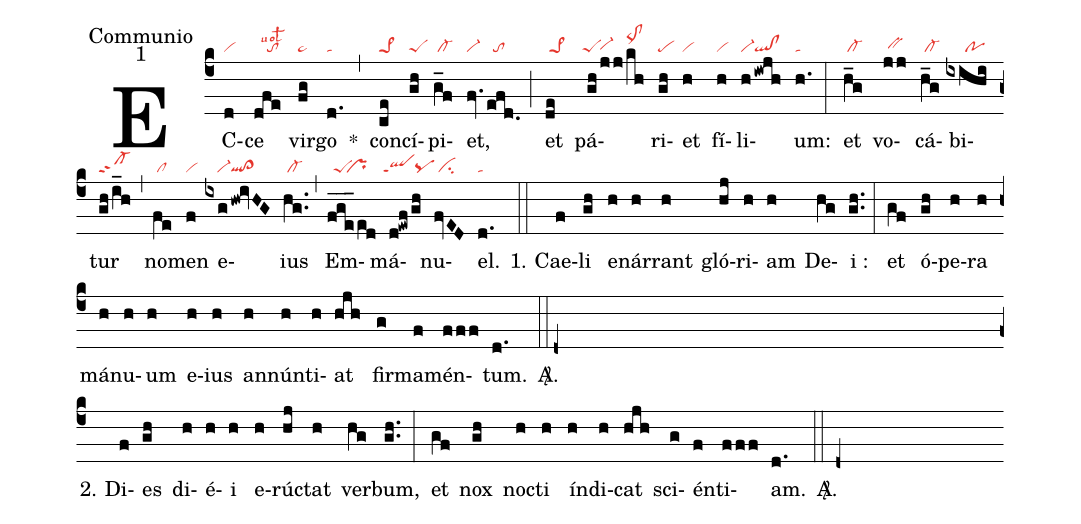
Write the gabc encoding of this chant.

office-part:Communio;
mode:1;
nabc-lines:1;
%%
(c4) EC(d|vi)ce(dfe|//tolsvol2) vir(fg|pe~)go(d.|ta) *(,)
con(ce|pe>1)cí(gh|peS)pi(g_f|/cl-)et,(fv.|vi-|efd.|//to) (;)
et(de|/pe>1) pá(gh|`peS|!j|vi-hg|j/kh|////pqhi!clhi)ri(gh|pe)et(h|vi) fí(h|vi)li(h|vi-|!iwjh|ql!cl)um:(h.|ta) (:)
et(h_g|/cl-) vo(jj|/bvhg)cá(h_g|/cl-)bi(ixihi|//////po)tur(gh/i_h|cl-ppt2) (,)
no(fe|/cl)men(f|vi) e(ixg|////vi-|!hw!ivHG|ql!cl>)ius(hg..|/cl-) (,)
Em(fge___/ed|//peS``pr)má(d!ewf|``qlppt1|!gh|/pq)nu(fvED|/ci)el.(d.|ta) (::)

1. Cae(f)li(gh) e(h)nár(h)rant(h) gló(hj)ri(h)am(h) De(hg)i :(gh..) (:) et(gf) ó(gh)pe(h)ra(h) má(h)nu(h)um(h) e(h)ius(h) an(h)nún(h)ti(h)at(hjh) fir(g)ma(f)mén(fff)tum.(d.) <sp>A/</sp>.(::d+Z)

2. Di(f)es(gh) di(h)é(h)i(h) e(h)rú(hj)ctat(h) ver(hg)bum,(gh..) (:) et(gf) nox(gh) no(h)cti(h) ín(h)di(h)cat(hjh) sci(g)én(f)ti(fff)am.(d.) <sp>A/</sp>.(::d+Z)
